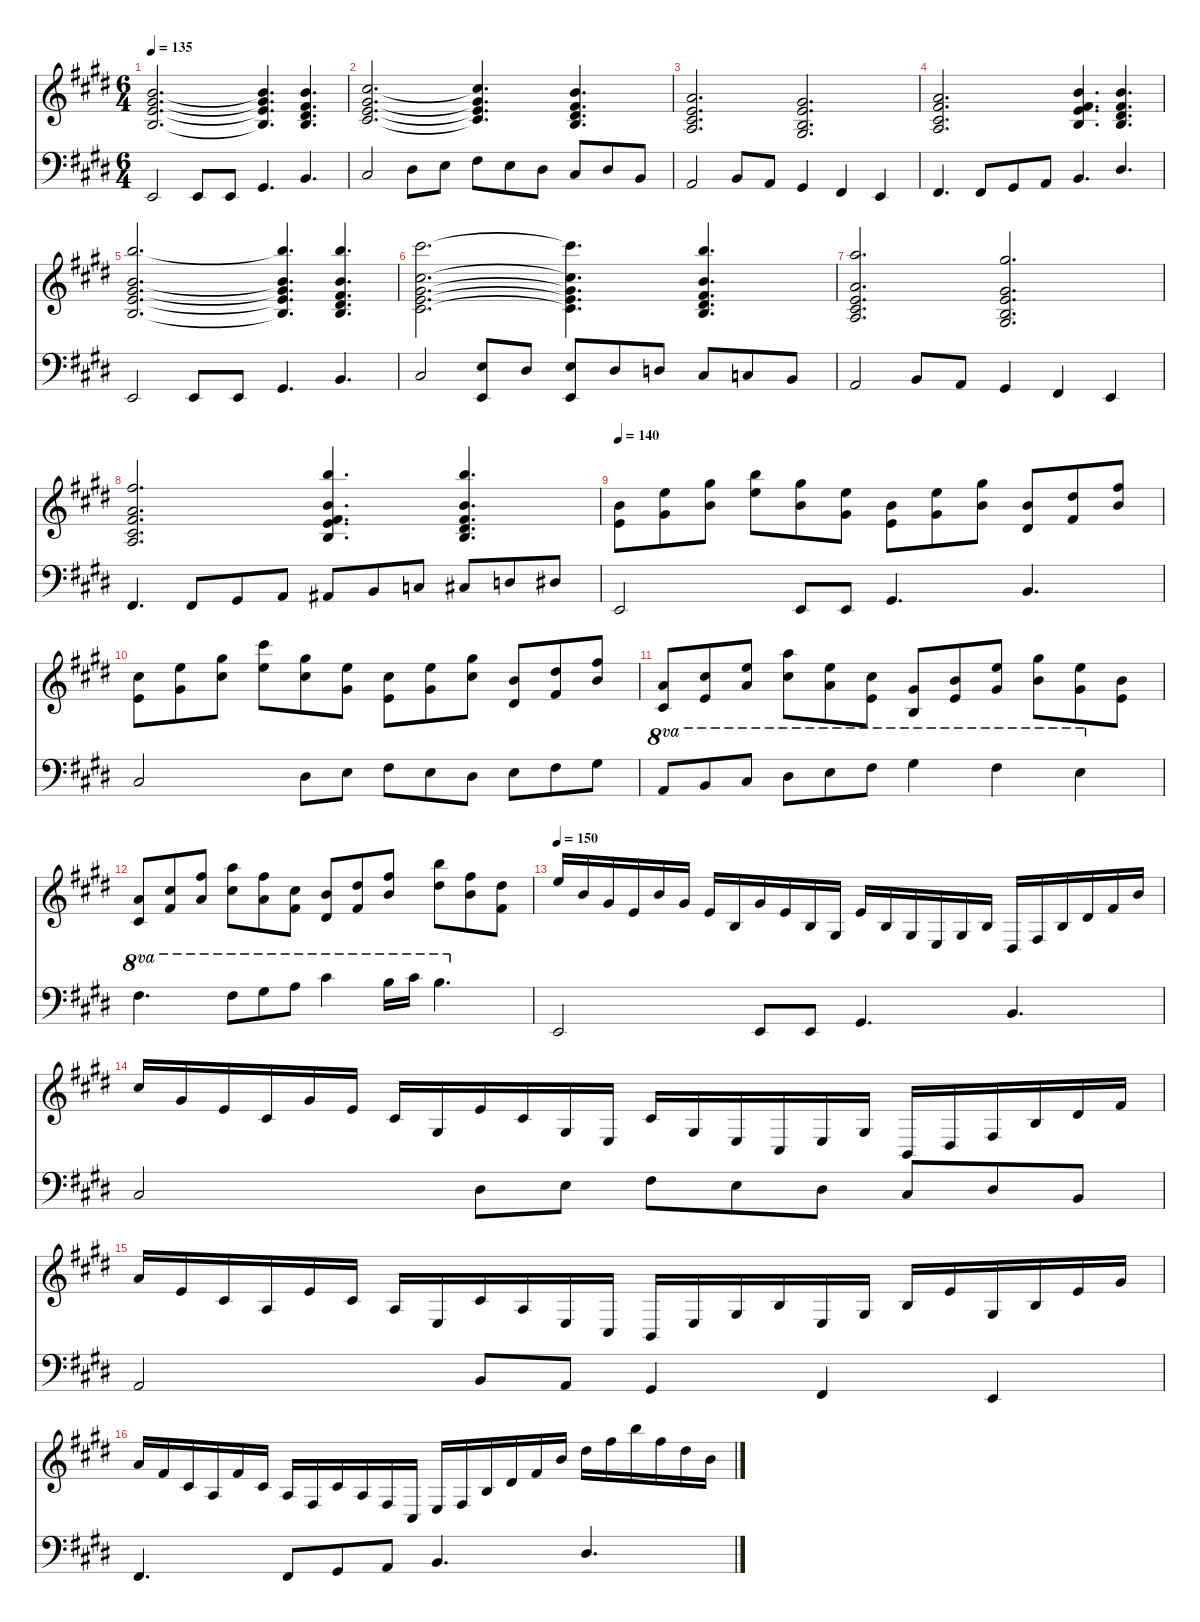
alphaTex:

\defaultSystemsLayout 4
\hideDynamics
\bracketExtendMode nobrackets
\singleTrackTrackNamePolicy hidden
\multiTrackTrackNamePolicy hidden
\firstSystemTrackNameMode fullname
\firstSystemTrackNameOrientation horizontal
\otherSystemsTrackNameOrientation horizontal
\track ("Piano" "pno.") {instrument acousticgrandpiano}
\staff {score}
\tuning (E3 B2 G2 D2 A1 E1 B1)
\ts (6 4)
\beaming (8 3 3 3 3)
\tempo 135
\clef g2
\ks e
(19.1{acc forcenatural} 21.2{acc #} 21.3{acc forcenatural} 21.4{acc forcenatural}).2{d dy f instrument acousticgrandpiano beam Up} (19.1{t acc forcenatural} 21.2{t acc #} 21.3{t acc forcenatural} 21.4{t acc forcenatural}).4{d beam Up} (19.1{acc forcenatural} 19.2{acc #} 20.3{acc #} 21.4{acc forcenatural}).4{d beam Up} |
(21.1{acc #} 21.2{acc #} 21.3{acc forcenatural} 23.4{acc #}).2{d beam Up} (21.1{t acc #} 21.2{t acc #} 21.3{t acc forcenatural} 23.4{t acc #}).4{d beam Up} (24.2{acc forcenatural} 23.3{acc #} 25.4{acc #} 24.7{acc forcenatural}).4{d beam Up} |
(22.2{acc forcenatural} 21.3{acc forcenatural} 23.4{acc #} 22.7{acc forcenatural}).2{d beam Up} (21.2{acc #} 21.3{acc forcenatural} 21.4{acc forcenatural} 21.7{acc #}).2{d beam Up} |
(31.4{acc forcenatural} 31.7{acc #} 28.5{acc #} 29.6{acc forcenatural}).2{d beam Up} (33.4{acc forcenatural} 31.7{acc #} 31.5{acc forcenatural} 31.6{acc forcenatural}).4{d beam Up} (33.4{acc forcenatural} 31.7{acc #} 30.5{acc #} 31.6{acc forcenatural}).4{d beam Up} |
(31.1{acc forcenatural} 31.6{acc forcenatural} 33.4{acc forcenatural} 33.7{acc #} 31.5{acc forcenatural}).2{d beam Up} (31.1{t acc forcenatural} 31.6{t acc forcenatural} 33.4{t acc forcenatural} 33.7{t acc #} 31.5{t acc forcenatural}).4{d beam Up} (31.1{acc forcenatural} 28.3{acc forcenatural} 28.4{acc #} 28.7{acc #} 31.6{acc forcenatural}).4{d beam Up} |
(33.1{acc #} 30.3{acc #} 30.4{acc #} 31.5{acc forcenatural} 33.6{acc #}).2{d bd 240 beam Down} (33.1{t acc #} 30.3{t acc #} 30.4{t acc #} 31.5{t acc forcenatural} 33.6{t acc #}).4{d beam Down} (31.1{acc forcenatural} 28.3{acc forcenatural} 28.7{acc #} 31.6{acc forcenatural} 28.4{acc #}).4{d beam Up} |
(29.1{acc forcenatural} 26.3{acc forcenatural} 26.7{acc #} 29.6{acc forcenatural} 26.4{acc forcenatural}).2{d beam Up} (28.1{acc #} 26.5{acc forcenatural} 25.3{acc #} 28.6{acc #} 26.4{acc forcenatural}).2{d beam Up} |
(26.1{acc #} 26.3{acc forcenatural} 28.4{acc #} 28.5{acc #} 29.6{acc forcenatural}).2{d beam Up} (31.1{acc forcenatural} 28.3{acc forcenatural} 28.4{acc #} 31.6{acc forcenatural} 31.5{acc forcenatural}).4{d beam Up} (31.1{acc forcenatural} 28.3{acc forcenatural} 28.4{acc #} 31.6{acc forcenatural} 28.7{acc #}).4{d beam Up} |
\tempo 140
(24.2{acc forcenatural} 21.3{acc forcenatural}).8{beam Down} (24.1{acc forcenatural} 21.2{acc #}).8{beam Down} (28.1{acc #} 28.3{acc forcenatural}).8{beam Down beam split} (31.1{acc forcenatural} 29.2{acc forcenatural}).8{beam Down} (28.1{acc #} 28.3{acc forcenatural}).8{beam Down} (24.1{acc forcenatural} 21.2{acc #}).8{beam Down} (24.2{acc forcenatural} 21.3{acc forcenatural}).8{beam Down} (24.1{acc forcenatural} 21.2{acc #}).8{beam Down} (28.1{acc #} 28.3{acc forcenatural}).8{beam Down beam split} (28.3{acc forcenatural} 28.7{acc #}).8{beam Up} (28.2{acc #} 28.4{acc #}).8{beam Up} (26.1{acc #} 28.3{acc forcenatural}).8{beam Up} |
(30.3{acc #} 31.5{acc forcenatural}).8{beam Down} (33.3{acc forcenatural} 35.5{acc #}).8{beam Down} (33.2{acc #} 35.4{acc #}).8{beam Down} (33.1{acc #} 33.3{acc forcenatural}).8{beam Down} (33.2{acc #} 35.4{acc #}).8{beam Down} (33.3{acc forcenatural} 35.5{acc #}).8{beam Down} (30.3{acc #} 31.5{acc forcenatural}).8{beam Down} (33.3{acc forcenatural} 30.4{acc #}).8{beam Down} (33.2{acc #} 30.3{acc #}).8{beam Down} (33.4{acc forcenatural} 30.5{acc #}).8{beam Up} (28.2{acc #} 28.4{acc #}).8{beam Up} (26.1{acc #} 28.3{acc forcenatural}).8{beam Up} |
(26.3{acc forcenatural} 28.5{acc #}).8{beam Up} (26.2{acc #} 26.4{acc forcenatural}).8{beam Up} (29.2{acc forcenatural} 26.3{acc forcenatural}).8{beam Up} (29.1{acc forcenatural} 26.2{acc #}).8{beam Down} (29.2{acc forcenatural} 26.3{acc forcenatural}).8{beam Down} (21.1{acc #} 21.3{acc forcenatural}).8{beam Down} (21.2{acc #} 21.4{acc forcenatural}).8{beam Up} (24.2{acc forcenatural} 21.3{acc forcenatural}).8{beam Up} (24.1{acc forcenatural} 21.2{acc #}).8{beam Up} (28.1{acc #} 28.3{acc forcenatural}).8{beam Down} (24.1{acc forcenatural} 21.2{acc #}).8{beam Down} (24.2{acc forcenatural} 21.3{acc forcenatural}).8{beam Down} |
(26.3{acc forcenatural} 23.4{acc #}).8{beam Up} (26.2{acc #} 23.3{acc #}).8{beam Up} (35.3{acc #} 36.5{acc forcenatural}).8{beam Up} (34.2{acc forcenatural} 35.4{acc #}).8{beam Down} (35.3{acc #} 36.5{acc forcenatural}).8{beam Down} (26.2{acc #} 28.4{acc #}).8{beam Down} (28.3{acc forcenatural} 30.5{acc #}).8{beam Up} (28.2{acc #} 28.4{acc #}).8{beam Up} (31.2{acc #} 28.3{acc forcenatural}).8{beam Up} (31.1{acc forcenatural} 28.2{acc #}).8{beam Down} (31.2{acc #} 28.3{acc forcenatural}).8{beam Down} (23.1{acc #} 23.3{acc #}).8{beam Down} |
\tempo 150
24.1{acc forcenatural}.16{beam Up} 24.2{acc forcenatural}.16{beam Up} 21.2{acc #}.16{beam Up} 21.3{acc forcenatural}.16{beam Up} 24.2{acc forcenatural}.16{beam Up} 21.2{acc #}.16{beam Up beam split} 21.3{acc forcenatural}.16{beam Up} 21.4{acc forcenatural}.16{beam Up} 21.2{acc #}.16{beam Up} 21.3{acc forcenatural}.16{beam Up} 21.4{acc forcenatural}.16{beam Up} 23.5{acc #}.16{beam Up} 21.3{acc forcenatural}.16{beam Up} 21.4{acc forcenatural}.16{beam Up} 23.5{acc #}.16{beam Up} 24.6{acc forcenatural}.16{beam Up} 23.5{acc #}.16{beam Up} 21.4{acc forcenatural}.16{beam Up beam split} 23.6{acc #}.16{beam Up} 21.5{acc #}.16{beam Up} 21.4{acc forcenatural}.16{beam Up} 20.3{acc #}.16{beam Up} 19.2{acc #}.16{beam Up} 19.1{acc forcenatural}.16{beam Up} |
21.1{acc #}.16{beam Up} 21.2{acc #}.16{beam Up} 21.3{acc forcenatural}.16{beam Up} 23.4{acc #}.16{beam Up} 21.2{acc #}.16{beam Up} 17.2{acc forcenatural}.16{beam Up beam split} 14.2{acc #}.16{beam Up} 13.3{acc #}.16{beam Up} 12.1{acc forcenatural}.16{beam Up} 9.1{acc #}.16{beam Up} 9.2{acc #}.16{beam Up} 9.3{acc forcenatural}.16{beam Up} 9.1{acc #}.16{beam Up} 9.2{acc #}.16{beam Up} 9.3{acc forcenatural}.16{beam Up} 11.4{acc #}.16{beam Up} 14.4{acc forcenatural}.16{beam Up} 13.3{acc #}.16{beam Up beam split} 14.5{acc forcenatural}.16{beam Up} 13.4{acc #}.16{beam Up} 16.4{acc #}.16{beam Up} 16.3{acc forcenatural}.16{beam Up} 16.2{acc #}.16{beam Up} 14.1{acc #}.16{beam Up} |
17.1{acc forcenatural}.16{beam Up} 17.2{acc forcenatural}.16{beam Up} 14.2{acc #}.16{beam Up} 14.3{acc forcenatural}.16{beam Up} 12.1{acc forcenatural}.16{beam Up} 14.2{acc #}.16{beam Up beam split} 14.3{acc forcenatural}.16{beam Up} 14.4{acc forcenatural}.16{beam Up} 14.2{acc #}.16{beam Up} 14.3{acc forcenatural}.16{beam Up} 14.4{acc forcenatural}.16{beam Up} 14.7{acc #}.16{beam Up} 14.5{acc forcenatural}.16{beam Up} 14.4{acc forcenatural}.16{beam Up} 13.3{acc #}.16{beam Up} 12.2{acc forcenatural}.16{beam Up} 14.4{acc forcenatural}.16{beam Up} 13.3{acc #}.16{beam Up beam split} 12.2{acc forcenatural}.16{beam Up} 12.1{acc forcenatural}.16{beam Up} 13.3{acc #}.16{beam Up} 12.2{acc forcenatural}.16{beam Up} 12.1{acc forcenatural}.16{beam Up} 16.1{acc #}.16{beam Up} |
17.1{acc forcenatural}.16{beam Up} 14.1{acc #}.16{beam Up} 14.2{acc #}.16{beam Up} 14.3{acc forcenatural}.16{beam Up} 14.1{acc #}.16{beam Up} 14.2{acc #}.16{beam Up beam split} 14.3{acc forcenatural}.16{beam Up} 16.4{acc #}.16{beam Up} 18.3{acc #}.16{beam Up} 19.4{acc forcenatural}.16{beam Up} 21.5{acc #}.16{beam Up} 21.6{acc #}.16{beam Up} 24.6{acc forcenatural}.16{beam Up} 26.6{acc #}.16{beam Up} 26.5{acc forcenatural}.16{beam Up} 30.5{acc #}.16{beam Up} 33.5{acc #}.16{beam Up} 33.4{acc forcenatural}.16{beam Up beam split} 37.4{acc #}.16{beam Down} 40.4{acc #}.16{beam Down} 45.4{acc forcenatural}.16{beam Down} 45.5{acc #}.16{beam Down} 42.5{acc #}.16{beam Down} 43.6{acc forcenatural}.16{beam Down}
\staff {score}
\tuning (E3 B2 G2 D2 A1 E1 B1)
\clef f4
\ottava regular
\simile none
\ks e
2.4{acc forcenatural}.2{dy f beam Up} 2.4{acc forcenatural}.8{beam Up} 2.4{acc forcenatural}.8{beam Up} 1.3{acc #}.4{d beam Up} 0.2{acc forcenatural}.4{d beam Up} |
2.2{acc #}.2{beam Up} 4.2{acc #}.8{beam Down} 5.2{acc forcenatural}.8{beam Down} 7.2{acc #}.8{beam Down} 5.2{acc forcenatural}.8{beam Down} 4.2{acc #}.8{beam Down} 2.2{acc #}.8{beam Up} 4.2{acc #}.8{beam Up} 4.3{acc forcenatural}.8{beam Up} |
2.3{acc forcenatural}.2{beam Up} 4.3{acc forcenatural}.8{beam Up} 2.3{acc forcenatural}.8{beam Up} 1.3{acc #}.4{beam Up} 4.4{acc #}.4{beam Up} 2.4{acc forcenatural}.4{beam Up} |
4.4{acc #}.4{d beam Up} 4.4{acc #}.8{beam Up} 6.4{acc #}.8{beam Up} 7.4{acc forcenatural}.8{beam Up} 4.3{acc forcenatural}.4{d beam Up} 4.2{acc #}.4{d beam Up} |
2.4{acc forcenatural}.2{beam Up} 2.4{acc forcenatural}.8{beam Up} 2.4{acc forcenatural}.8{beam Up} 1.3{acc #}.4{d beam Up} 4.3{acc forcenatural}.4{d beam Up} |
6.3{acc #}.2{beam Up} (0.1{acc forcenatural} 7.5{acc forcenatural}).8{beam Up} 8.3{acc #}.8{beam Up} (0.1{acc forcenatural} 7.5{acc forcenatural}).8{beam Up} 8.3{acc #}.8{beam Up} 7.3{acc forcenatural}.8{beam Up} 6.3{acc #}.8{beam Up} 5.3{acc forcenatural}.8{beam Up} 4.3{acc forcenatural}.8{beam Up} |
2.3{acc forcenatural}.2{beam Up} 4.3{acc forcenatural}.8{beam Up} 2.3{acc forcenatural}.8{beam Up} 1.3{acc #}.4{beam Up} 4.4{acc #}.4{beam Up} 2.4{acc forcenatural}.4{beam Up} |
4.4{acc #}.4{d beam Up} 4.4{acc #}.8{beam Up} 1.3{acc #}.8{beam Up} 2.3{acc forcenatural}.8{beam Up} 3.3{acc #}.8{beam Up} 4.3{acc forcenatural}.8{beam Up} 5.3{acc forcenatural}.8{beam Up} 6.3{acc #}.8{beam Up} 7.3{acc forcenatural}.8{beam Up} 8.3{acc #}.8{beam Up} |
7.5{acc forcenatural}.2{beam Up} 7.5{acc forcenatural}.8{beam Up} 7.5{acc forcenatural}.8{beam Up} 6.4{acc #}.4{d beam Up} 4.3{acc forcenatural}.4{d beam Up} |
2.2{acc #}.2{beam Up} 4.2{acc #}.8{beam Down} 5.2{acc forcenatural}.8{beam Down} 7.2{acc #}.8{beam Down} 5.2{acc forcenatural}.8{beam Down} 4.2{acc #}.8{beam Down} 5.2{acc forcenatural}.8{beam Down} 7.2{acc #}.8{beam Down} 9.2{acc #}.8{beam Down} |
10.2{acc forcenatural}.8{ot 8va beam Up} 12.2{acc forcenatural}.8{ot 8va beam Up} 14.2{acc #}.8{ot 8va beam Up} 16.2{acc #}.8{ot 8va beam Down} 17.2{acc forcenatural}.8{ot 8va beam Down} 19.2{acc #}.8{ot 8va beam Down} 21.2{acc #}.4{ot 8va beam Down} 19.2{acc #}.4{ot 8va beam Down} 17.2{acc forcenatural}.4{ot 8va beam Down} |
19.2{acc #}.4{d ot 8va beam Down} 19.2{acc #}.8{ot 8va beam Down} 21.2{acc #}.8{ot 8va beam Down} 22.2{acc forcenatural}.8{ot 8va beam Down} 21.1{acc #}.4{ot 8va beam Down} 19.1{acc forcenatural}.16{ot 8va beam Down} 21.1{acc #}.16{ot 8va beam Down} 19.1{acc forcenatural}.4{d ot 8va beam Down} |
2.4{acc forcenatural}.2{beam Up} 2.4{acc forcenatural}.8{beam Up} 2.4{acc forcenatural}.8{beam Up} 1.3{acc #}.4{d beam Up} 0.2{acc forcenatural}.4{d beam Up} |
2.2{acc #}.2{beam Up} 4.2{acc #}.8{beam Down} 5.2{acc forcenatural}.8{beam Down} 7.2{acc #}.8{beam Down} 5.2{acc forcenatural}.8{beam Down} 4.2{acc #}.8{beam Down} 2.2{acc #}.8{beam Up} 4.2{acc #}.8{beam Up} 4.3{acc forcenatural}.8{beam Up} |
2.3{acc forcenatural}.2{beam Up} 4.3{acc forcenatural}.8{beam Up} 2.3{acc forcenatural}.8{beam Up} 1.3{acc #}.4{beam Up} 4.4{acc #}.4{beam Up} 2.4{acc forcenatural}.4{beam Up} |
4.4{acc #}.4{d beam Up} 4.4{acc #}.8{beam Up} 6.4{acc #}.8{beam Up} 7.4{acc forcenatural}.8{beam Up} 9.4{acc forcenatural}.4{d beam Up} 8.3{acc #}.4{d beam Up}
